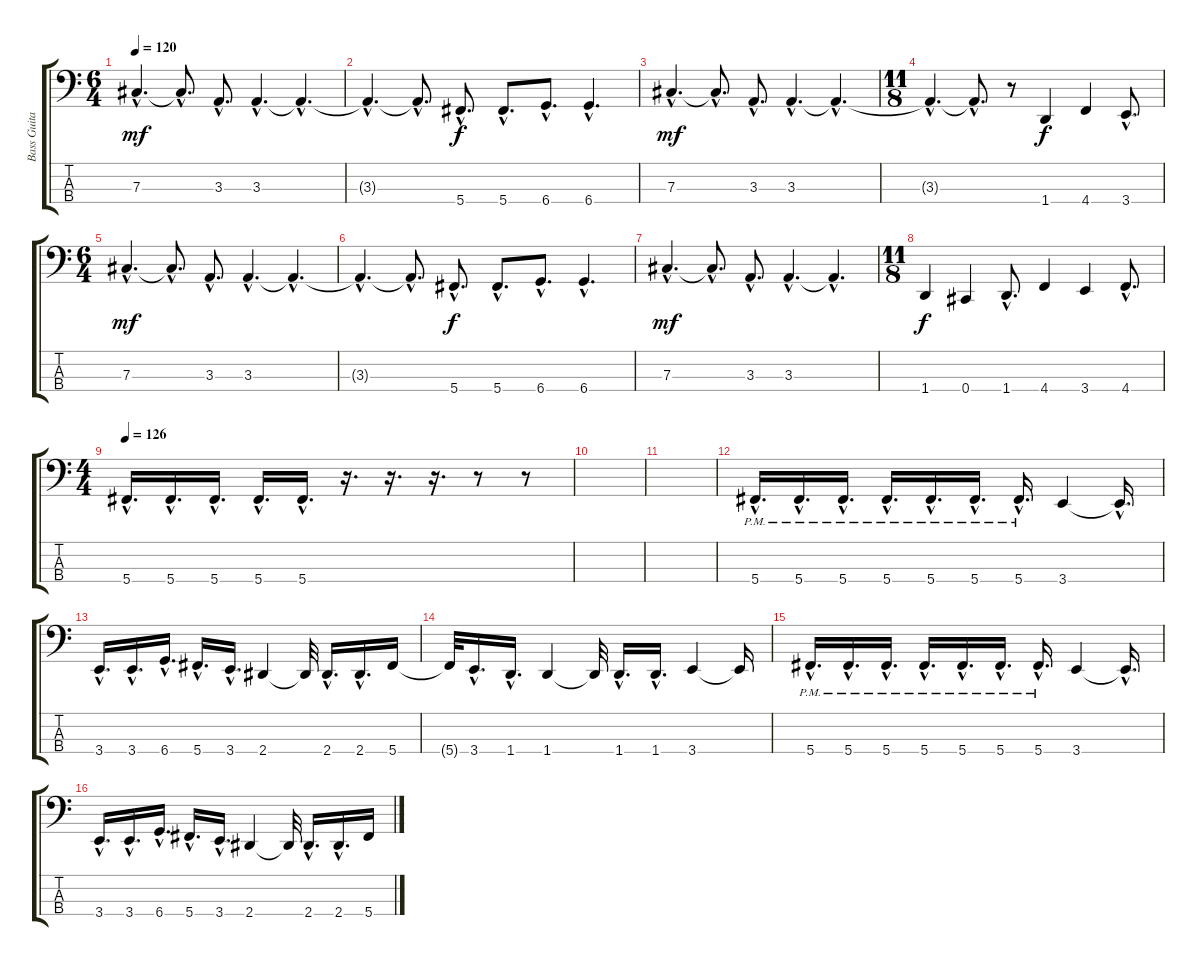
\track ("Bass Guitar" "Bass Guita") {instrument electricbasspick}
\staff {score tabs}
\tuning (E2 B1 Gb1 Db1) {hide}
\ts (6 4)
\tempo 120
\clef f4
\ks c
7.3{hac}.4{d dy mf} 7.3{hac t}.8{d} 3.3{hac}.8{d} 3.3{hac}.4{d} 3.3{hac t}.4{d} |
3.3{hac t}.4{d} 3.3{hac t}.8{d} 5.4{hac}.8{d dy f} 5.4{hac}.8{d} 6.4{hac}.8{d} 6.4{hac}.4{d} |
7.3{hac}.4{d dy mf} 7.3{hac t}.8{d} 3.3{hac}.8{d} 3.3{hac}.4{d} 3.3{hac t}.4{d} |
\ts (11 8)
3.3{hac t}.4{d} 3.3{hac t}.8{d} r.8 1.4.4{dy f} 4.4.4 3.4{hac}.8{d} |
\ts (6 4)
7.3{hac}.4{d dy mf} 7.3{hac t}.8{d} 3.3{hac}.8{d} 3.3{hac}.4{d} 3.3{hac t}.4{d} |
3.3{hac t}.4{d} 3.3{hac t}.8{d} 5.4{hac}.8{d dy f} 5.4{hac}.8{d} 6.4{hac}.8{d} 6.4{hac}.4{d} |
7.3{hac}.4{d dy mf} 7.3{hac t}.8{d} 3.3{hac}.8{d} 3.3{hac}.4{d} 3.3{hac t}.4{d} |
\ts (11 8)
1.4.4{dy f} 0.4.4 1.4{hac}.8{d} 4.4.4 3.4.4 4.4{hac}.8{d} |
\ts (4 4)
\section ("" "")
\tempo 126
5.4{hac}.16{d} 5.4{hac}.16{d} 5.4{hac}.16{d} 5.4{hac}.16{d} 5.4{hac}.16{d} r.16{d} r.16{d} r.16{d} r.8 r.8 |
|
|
5.4{hac pm}.16{d} 5.4{hac pm}.16{d} 5.4{hac pm}.16{d} 5.4{hac pm}.16{d} 5.4{hac pm}.16{d} 5.4{hac pm}.16{d} 5.4{hac pm}.16{d} 3.4.4 3.4{hac t}.16{d} |
3.4{hac}.16{d} 3.4{hac}.16{d} 6.4{hac}.16{d} 5.4{hac}.16{d} 3.4{hac}.16{d} 2.4.4 2.4{t}.32 2.4{hac}.16{d} 2.4{hac}.16{d} 5.4.16 |
5.4{t}.32 3.4{hac}.16{d} 1.4{hac}.16{d} 1.4.4 1.4{t}.32 1.4{hac}.16{d} 1.4{hac}.16{d} 3.4.4 3.4{t}.16 |
5.4{hac pm}.16{d} 5.4{hac pm}.16{d} 5.4{hac pm}.16{d} 5.4{hac pm}.16{d} 5.4{hac pm}.16{d} 5.4{hac pm}.16{d} 5.4{hac pm}.16{d} 3.4.4 3.4{hac t}.16{d} |
3.4{hac}.16{d} 3.4{hac}.16{d} 6.4{hac}.16{d} 5.4{hac}.16{d} 3.4{hac}.16{d} 2.4.4 2.4{t}.32 2.4{hac}.16{d} 2.4{hac}.16{d} 5.4.16
